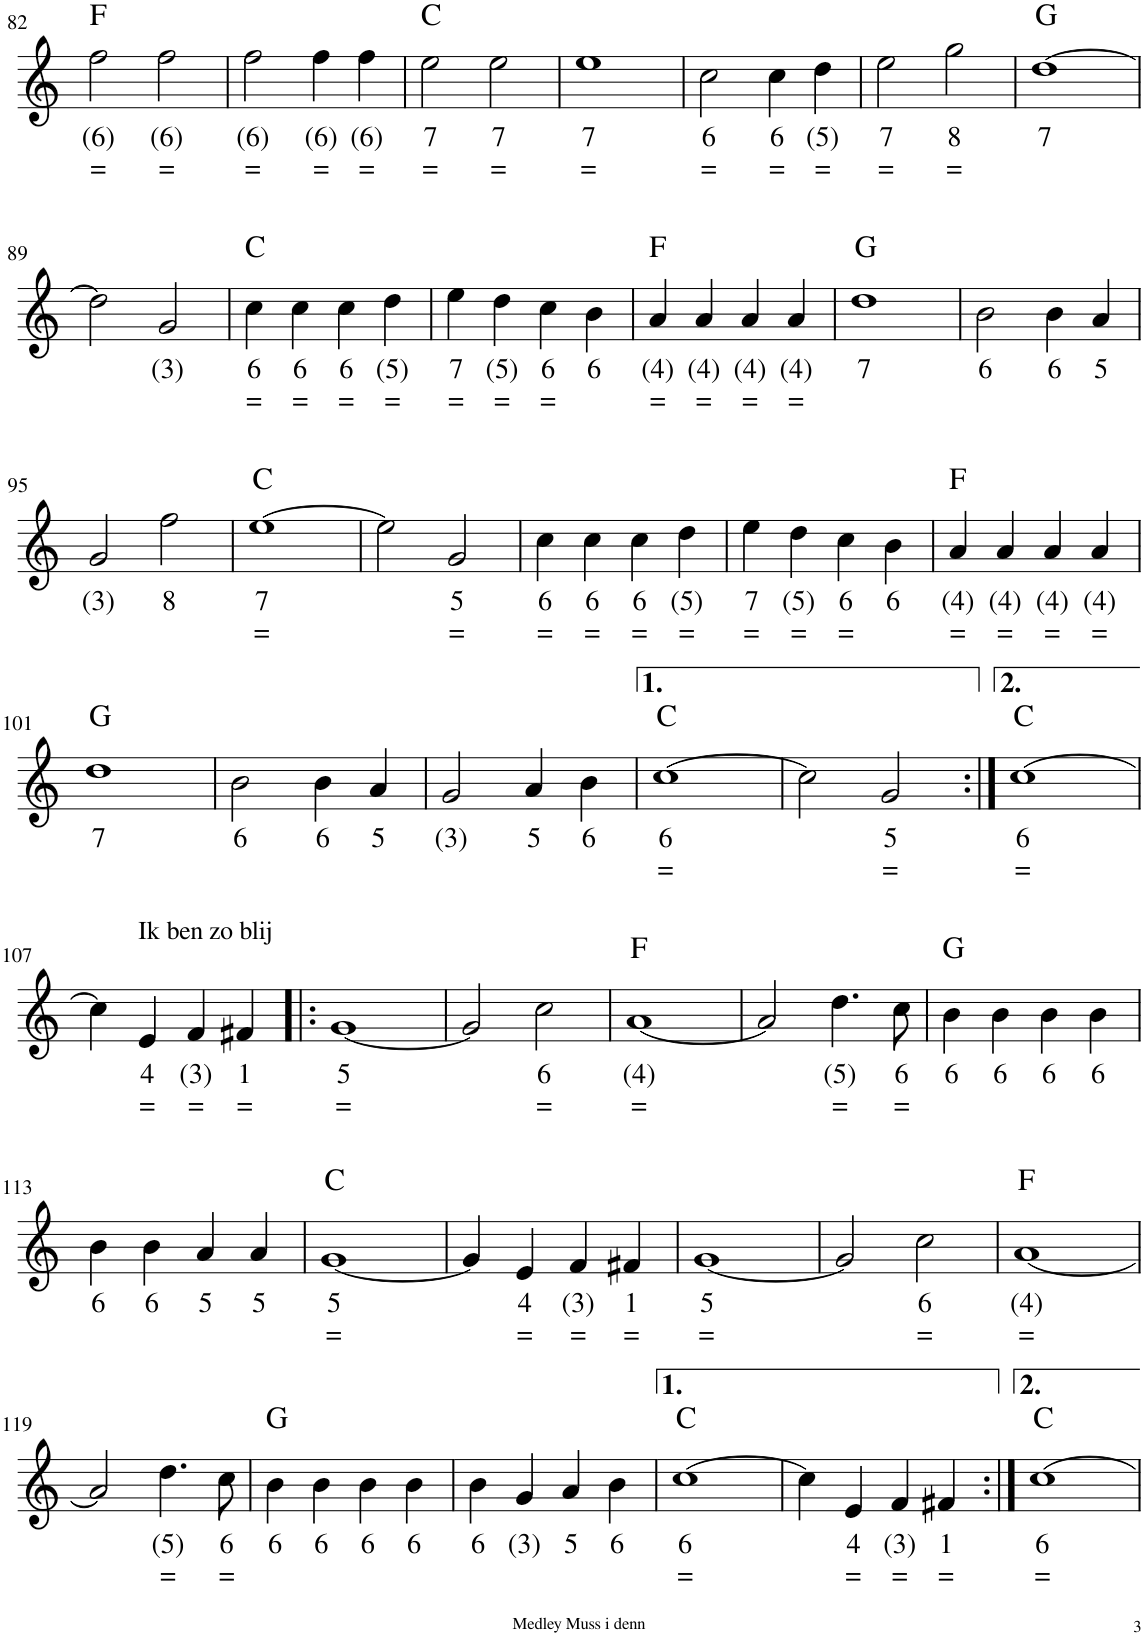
**kern	**text	**text	**harte
*part1	*part1	*part1	*part1
*staff1	*staff1	*staff1	*
*I"Stem	*	*	*
*I'Stm.	*	*	*
!!LO:PB:g=z
*clefG2	*	*	*
*k[]	*	*	*
*M4/4	*	*	*
=82	=82	=82	=82
!	!LO:LY:b	!LO:LY:b	!
2ff\	(6)	=	F:maj
!	!LO:LY:b	!LO:LY:b	!
2ff\	(6)	=	.
=83	=83	=83	=83
!	!LO:LY:b	!LO:LY:b	!
2ff\	(6)	=	.
!	!LO:LY:b	!LO:LY:b	!
4ff\	(6)	=	.
!	!LO:LY:b	!LO:LY:b	!
4ff\	(6)	=	.
=84	=84	=84	=84
!	!LO:LY:b	!LO:LY:b	!
2ee\	7	=	C:maj
!	!LO:LY:b	!LO:LY:b	!
2ee\	7	=	.
=85	=85	=85	=85
!	!LO:LY:b	!LO:LY:b	!
1ee	7	=	.
=86	=86	=86	=86
!	!LO:LY:b	!LO:LY:b	!
2cc\	6	=	.
!	!LO:LY:b	!LO:LY:b	!
4cc\	6	=	.
!	!LO:LY:b	!LO:LY:b	!
4dd\	(5)	=	.
=87	=87	=87	=87
!	!LO:LY:b	!LO:LY:b	!
2ee\	7	=	.
!	!LO:LY:b	!LO:LY:b	!
2gg\	8	=	.
=88	=88	=88	=88
!	!LO:LY:b	!	!
[1dd	7	.	G:maj
!!LO:LB:g=z
=89	=89	=89	=89
2dd\]	.	.	.
!	!LO:LY:b	!	!
2g/	(3)	.	.
=90	=90	=90	=90
!	!LO:LY:b	!LO:LY:b	!
4cc\	6	=	C:maj
!	!LO:LY:b	!LO:LY:b	!
4cc\	6	=	.
!	!LO:LY:b	!LO:LY:b	!
4cc\	6	=	.
!	!LO:LY:b	!LO:LY:b	!
4dd\	(5)	=	.
=91	=91	=91	=91
!	!LO:LY:b	!LO:LY:b	!
4ee\	7	=	.
!	!LO:LY:b	!LO:LY:b	!
4dd\	(5)	=	.
!	!LO:LY:b	!LO:LY:b	!
4cc\	6	=	.
!	!LO:LY:b	!	!
4b\	6	.	.
=92	=92	=92	=92
!	!LO:LY:b	!LO:LY:b	!
4a/	(4)	=	F:maj
!	!LO:LY:b	!LO:LY:b	!
4a/	(4)	=	.
!	!LO:LY:b	!LO:LY:b	!
4a/	(4)	=	.
!	!LO:LY:b	!LO:LY:b	!
4a/	(4)	=	.
=93	=93	=93	=93
!	!LO:LY:b	!	!
1dd	7	.	G:maj
=94	=94	=94	=94
!	!LO:LY:b	!	!
2b\	6	.	.
!	!LO:LY:b	!	!
4b\	6	.	.
!	!LO:LY:b	!	!
4a/	5	.	.
!!LO:LB:g=z
=95	=95	=95	=95
!	!LO:LY:b	!	!
2g/	(3)	.	.
!	!LO:LY:b	!	!
2ff\	8	.	.
=96	=96	=96	=96
!	!LO:LY:b	!LO:LY:b	!
[1ee	7	=	C:maj
=97	=97	=97	=97
2ee\]	.	.	.
!	!LO:LY:b	!LO:LY:b	!
2g/	5	=	.
=98	=98	=98	=98
!	!LO:LY:b	!LO:LY:b	!
4cc\	6	=	.
!	!LO:LY:b	!LO:LY:b	!
4cc\	6	=	.
!	!LO:LY:b	!LO:LY:b	!
4cc\	6	=	.
!	!LO:LY:b	!LO:LY:b	!
4dd\	(5)	=	.
=99	=99	=99	=99
!	!LO:LY:b	!LO:LY:b	!
4ee\	7	=	.
!	!LO:LY:b	!LO:LY:b	!
4dd\	(5)	=	.
!	!LO:LY:b	!LO:LY:b	!
4cc\	6	=	.
!	!LO:LY:b	!	!
4b\	6	.	.
=100	=100	=100	=100
!	!LO:LY:b	!LO:LY:b	!
4a/	(4)	=	F:maj
!	!LO:LY:b	!LO:LY:b	!
4a/	(4)	=	.
!	!LO:LY:b	!LO:LY:b	!
4a/	(4)	=	.
!	!LO:LY:b	!LO:LY:b	!
4a/	(4)	=	.
!!LO:LB:g=z
=101	=101	=101	=101
!	!LO:LY:b	!	!
1dd	7	.	G:maj
=102	=102	=102	=102
!	!LO:LY:b	!	!
2b\	6	.	.
!	!LO:LY:b	!	!
4b\	6	.	.
!	!LO:LY:b	!	!
4a/	5	.	.
=103	=103	=103	=103
!	!LO:LY:b	!	!
2g/	(3)	.	.
!	!LO:LY:b	!	!
4a/	5	.	.
!	!LO:LY:b	!	!
4b\	6	.	.
=104	=104	=104	=104
!	!LO:LY:b	!LO:LY:b	!
[1cc	6	=	C:maj
=105	=105	=105	=105
2cc\]	.	.	.
!	!LO:LY:b	!LO:LY:b	!
2g/	5	=	.
=106:|!	=106:|!	=106:|!	=106:|!
!	!LO:LY:b	!LO:LY:b	!
[1cc	6	=	C:maj
!!LO:LB:g=z
=107	=107	=107	=107
4cc\]	.	.	.
!LO:TX:a:t=Ik ben zo blij	!	!	!
!	!LO:LY:b	!LO:LY:b	!
4e/	4	=	.
!	!LO:LY:b	!LO:LY:b	!
4f/	(3)	=	.
!	!LO:LY:b	!LO:LY:b	!
4f#X/	1	=	.
=108!|:	=108!|:	=108!|:	=108!|:
!	!LO:LY:b	!LO:LY:b	!
[1g	5	=	.
=109	=109	=109	=109
2g/]	.	.	.
!	!LO:LY:b	!LO:LY:b	!
2cc\	6	=	.
=110	=110	=110	=110
!	!LO:LY:b	!LO:LY:b	!
[1a	(4)	=	F:maj
=111	=111	=111	=111
2a/]	.	.	.
!	!LO:LY:b	!LO:LY:b	!
4.dd\	(5)	=	.
!	!LO:LY:b	!LO:LY:b	!
8cc\	6	=	.
=112	=112	=112	=112
!	!LO:LY:b	!	!
4b\	6	.	G:maj
!	!LO:LY:b	!	!
4b\	6	.	.
!	!LO:LY:b	!	!
4b\	6	.	.
!	!LO:LY:b	!	!
4b\	6	.	.
!!LO:LB:g=z
=113	=113	=113	=113
!	!LO:LY:b	!	!
4b\	6	.	.
!	!LO:LY:b	!	!
4b\	6	.	.
!	!LO:LY:b	!	!
4a/	5	.	.
!	!LO:LY:b	!	!
4a/	5	.	.
=114	=114	=114	=114
!	!LO:LY:b	!LO:LY:b	!
[1g	5	=	C:maj
=115	=115	=115	=115
4g/]	.	.	.
!	!LO:LY:b	!LO:LY:b	!
4e/	4	=	.
!	!LO:LY:b	!LO:LY:b	!
4f/	(3)	=	.
!	!LO:LY:b	!LO:LY:b	!
4f#X/	1	=	.
=116	=116	=116	=116
!	!LO:LY:b	!LO:LY:b	!
[1g	5	=	.
=117	=117	=117	=117
2g/]	.	.	.
!	!LO:LY:b	!LO:LY:b	!
2cc\	6	=	.
=118	=118	=118	=118
!	!LO:LY:b	!LO:LY:b	!
[1a	(4)	=	F:maj
!!LO:LB:g=z
=119	=119	=119	=119
2a/]	.	.	.
!	!LO:LY:b	!LO:LY:b	!
4.dd\	(5)	=	.
!	!LO:LY:b	!LO:LY:b	!
8cc\	6	=	.
=120	=120	=120	=120
!	!LO:LY:b	!	!
4b\	6	.	G:maj
!	!LO:LY:b	!	!
4b\	6	.	.
!	!LO:LY:b	!	!
4b\	6	.	.
!	!LO:LY:b	!	!
4b\	6	.	.
=121	=121	=121	=121
!	!LO:LY:b	!	!
4b\	6	.	.
!	!LO:LY:b	!	!
4g/	(3)	.	.
!	!LO:LY:b	!	!
4a/	5	.	.
!	!LO:LY:b	!	!
4b\	6	.	.
=122	=122	=122	=122
!	!LO:LY:b	!LO:LY:b	!
[1cc	6	=	C:maj
=123	=123	=123	=123
4cc\]	.	.	.
!	!LO:LY:b	!LO:LY:b	!
4e/	4	=	.
!	!LO:LY:b	!LO:LY:b	!
4f/	(3)	=	.
!	!LO:LY:b	!LO:LY:b	!
4f#X/	1	=	.
=124:|!	=124:|!	=124:|!	=124:|!
!	!LO:LY:b	!LO:LY:b	!
[1cc	6	=	C:maj
=	=	=	=
*-	*-	*-	*-
